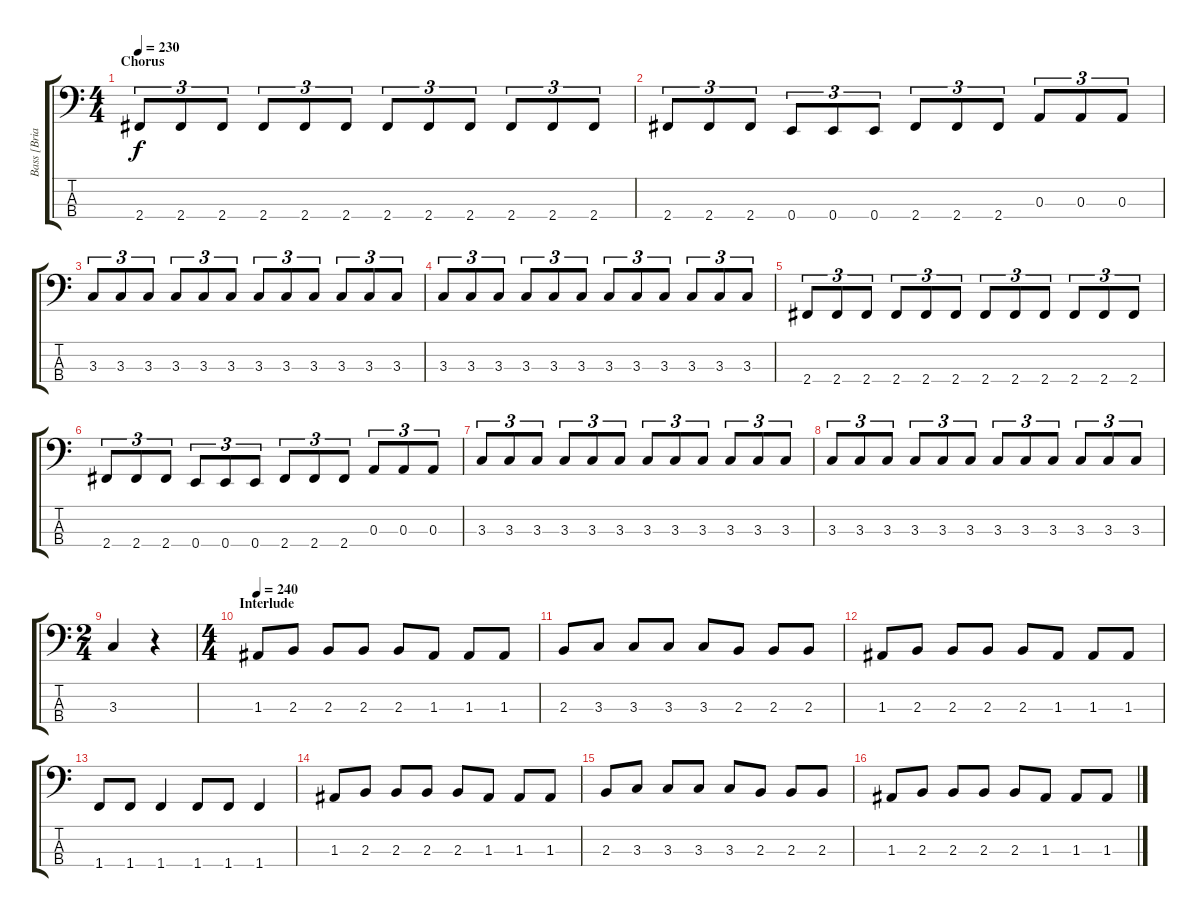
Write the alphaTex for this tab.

\track ("Bass [Brian Bonini]" "Bass [Bria") {instrument electricbassfinger}
\staff {score tabs}
\tuning (G2 D2 A1 E1) {hide}
\ts (4 4)
\section ("" "Chorus")
\tempo 230
\clef f4
\ks c
2.4.8{tu (3 2) dy f} 2.4.8{tu (3 2)} 2.4.8{tu (3 2)} 2.4.8{tu (3 2)} 2.4.8{tu (3 2)} 2.4.8{tu (3 2)} 2.4.8{tu (3 2)} 2.4.8{tu (3 2)} 2.4.8{tu (3 2)} 2.4.8{tu (3 2)} 2.4.8{tu (3 2)} 2.4.8{tu (3 2)} |
2.4.8{tu (3 2)} 2.4.8{tu (3 2)} 2.4.8{tu (3 2)} 0.4.8{tu (3 2)} 0.4.8{tu (3 2)} 0.4.8{tu (3 2)} 2.4.8{tu (3 2)} 2.4.8{tu (3 2)} 2.4.8{tu (3 2)} 0.3.8{tu (3 2)} 0.3.8{tu (3 2)} 0.3.8{tu (3 2)} |
3.3.8{tu (3 2)} 3.3.8{tu (3 2)} 3.3.8{tu (3 2)} 3.3.8{tu (3 2)} 3.3.8{tu (3 2)} 3.3.8{tu (3 2)} 3.3.8{tu (3 2)} 3.3.8{tu (3 2)} 3.3.8{tu (3 2)} 3.3.8{tu (3 2)} 3.3.8{tu (3 2)} 3.3.8{tu (3 2)} |
3.3.8{tu (3 2)} 3.3.8{tu (3 2)} 3.3.8{tu (3 2)} 3.3.8{tu (3 2)} 3.3.8{tu (3 2)} 3.3.8{tu (3 2)} 3.3.8{tu (3 2)} 3.3.8{tu (3 2)} 3.3.8{tu (3 2)} 3.3.8{tu (3 2)} 3.3.8{tu (3 2)} 3.3.8{tu (3 2)} |
2.4.8{tu (3 2)} 2.4.8{tu (3 2)} 2.4.8{tu (3 2)} 2.4.8{tu (3 2)} 2.4.8{tu (3 2)} 2.4.8{tu (3 2)} 2.4.8{tu (3 2)} 2.4.8{tu (3 2)} 2.4.8{tu (3 2)} 2.4.8{tu (3 2)} 2.4.8{tu (3 2)} 2.4.8{tu (3 2)} |
2.4.8{tu (3 2)} 2.4.8{tu (3 2)} 2.4.8{tu (3 2)} 0.4.8{tu (3 2)} 0.4.8{tu (3 2)} 0.4.8{tu (3 2)} 2.4.8{tu (3 2)} 2.4.8{tu (3 2)} 2.4.8{tu (3 2)} 0.3.8{tu (3 2)} 0.3.8{tu (3 2)} 0.3.8{tu (3 2)} |
3.3.8{tu (3 2)} 3.3.8{tu (3 2)} 3.3.8{tu (3 2)} 3.3.8{tu (3 2)} 3.3.8{tu (3 2)} 3.3.8{tu (3 2)} 3.3.8{tu (3 2)} 3.3.8{tu (3 2)} 3.3.8{tu (3 2)} 3.3.8{tu (3 2)} 3.3.8{tu (3 2)} 3.3.8{tu (3 2)} |
3.3.8{tu (3 2)} 3.3.8{tu (3 2)} 3.3.8{tu (3 2)} 3.3.8{tu (3 2)} 3.3.8{tu (3 2)} 3.3.8{tu (3 2)} 3.3.8{tu (3 2)} 3.3.8{tu (3 2)} 3.3.8{tu (3 2)} 3.3.8{tu (3 2)} 3.3.8{tu (3 2)} 3.3.8{tu (3 2)} |
\ts (2 4)
3.3.4 r.4 |
\ts (4 4)
\section ("" "Interlude")
\tempo 240
1.3.8 2.3.8 2.3.8 2.3.8 2.3.8 1.3.8 1.3.8 1.3.8 |
2.3.8 3.3.8 3.3.8 3.3.8 3.3.8 2.3.8 2.3.8 2.3.8 |
1.3.8 2.3.8 2.3.8 2.3.8 2.3.8 1.3.8 1.3.8 1.3.8 |
1.4.8 1.4.8 1.4.4 1.4.8 1.4.8 1.4.4 |
1.3.8 2.3.8 2.3.8 2.3.8 2.3.8 1.3.8 1.3.8 1.3.8 |
2.3.8 3.3.8 3.3.8 3.3.8 3.3.8 2.3.8 2.3.8 2.3.8 |
1.3.8 2.3.8 2.3.8 2.3.8 2.3.8 1.3.8 1.3.8 1.3.8
